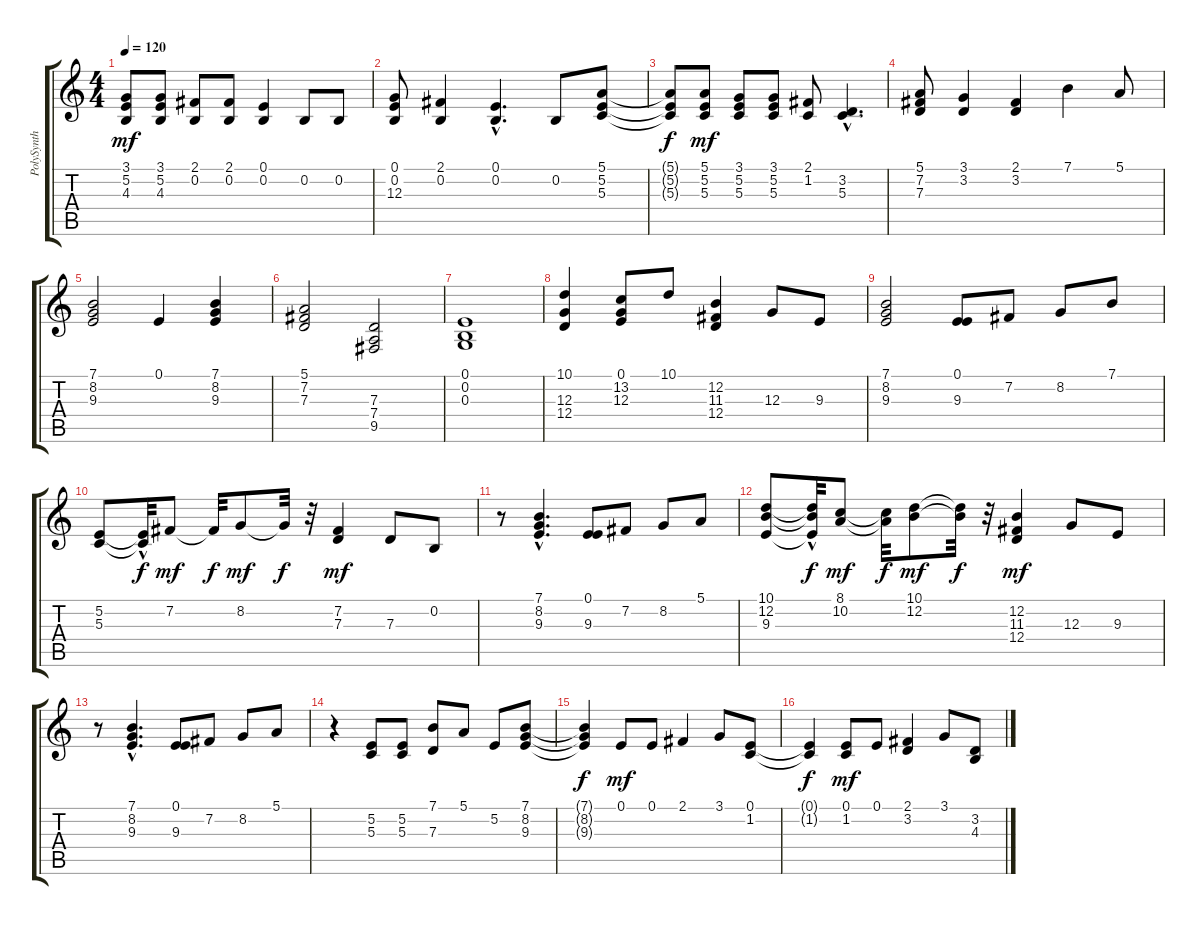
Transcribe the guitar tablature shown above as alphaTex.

\track ("PolySynth" "PolySynth") {instrument pad3polysynth}
\staff {score tabs}
\tuning (E4 B3 G3 D3 A2 E2) {hide}
\ts (4 4)
\tempo 120
\clef g2
\ks c
(3.1 5.2 4.3).8{dy mf} (3.1 5.2 4.3).8 (2.1 0.2).8 (2.1 0.2).8 (0.1 0.2).4 0.2.8 0.2.8 |
(0.1 0.2 12.3).8 (2.1 0.2).4 (0.1{hac} 0.2{hac}).4{d} 0.2.8 (5.1 5.2 5.3).8 |
(5.1{t} 5.2{t} 5.3{t}).8{dy f} (5.1 5.2 5.3).8{dy mf} (3.1 5.2 5.3).8 (3.1 5.2 5.3).8 (2.1 1.2).8 (3.2{hac} 5.3{hac}).4{d} |
(5.1 7.2 7.3).8 (3.1 3.2).4 (2.1 3.2).4 7.1.4 5.1.8 |
(7.1 8.2 9.3).2 0.1.4 (7.1 8.2 9.3).4 |
(5.1 7.2 7.3).2 (7.3 7.4 9.5).2 |
(0.1 0.2 0.3).1 |
(10.1 12.3 12.4).4 (0.1 13.2 12.3).8 10.1.8 (12.2 11.3 12.4).4 12.3.8 9.3.8 |
(7.1 8.2 9.3).2 (0.1 9.3).8 7.2.8 8.2.8 7.1.8 |
(5.2 5.3).8 (5.2{t} 5.3{hac t}).32{dy f} 7.2.8{dy mf} 7.2{t}.32{dy f} 8.2.8{dy mf} 8.2{t}.32{dy f} r.32 (7.2 7.3).4{dy mf} 7.3.8 0.2.8 |
r.8 (7.1{hac} 8.2{hac} 9.3{hac}).4{d} (0.1 9.3).8 7.2.8 8.2.8 5.1.8 |
(10.1 12.2 9.3).8 (10.1{t} 12.2{t} 9.3{hac t}).32{dy f} (8.1 10.2).8{dy mf} (8.1{t} 10.2{t}).32{dy f} (10.1 12.2).8{dy mf} (10.1{t} 12.2{t}).32{dy f} r.32 (12.2 11.3 12.4).4{dy mf} 12.3.8 9.3.8 |
r.8 (7.1{hac} 8.2{hac} 9.3{hac}).4{d} (0.1 9.3).8 7.2.8 8.2.8 5.1.8 |
r.4 (5.2 5.3).8 (5.2 5.3).8 (7.1 7.3).8 5.1.8 5.2.8 (7.1 8.2 9.3).8 |
(7.1{t} 8.2{t} 9.3{t}).4{dy f} 0.1.8{dy mf} 0.1.8 2.1.4 3.1.8 (0.1 1.2).8 |
(0.1{t} 1.2{t}).4{dy f} (0.1 1.2).8{dy mf} 0.1.8 (2.1 3.2).4 3.1.8 (3.2 4.3).8
